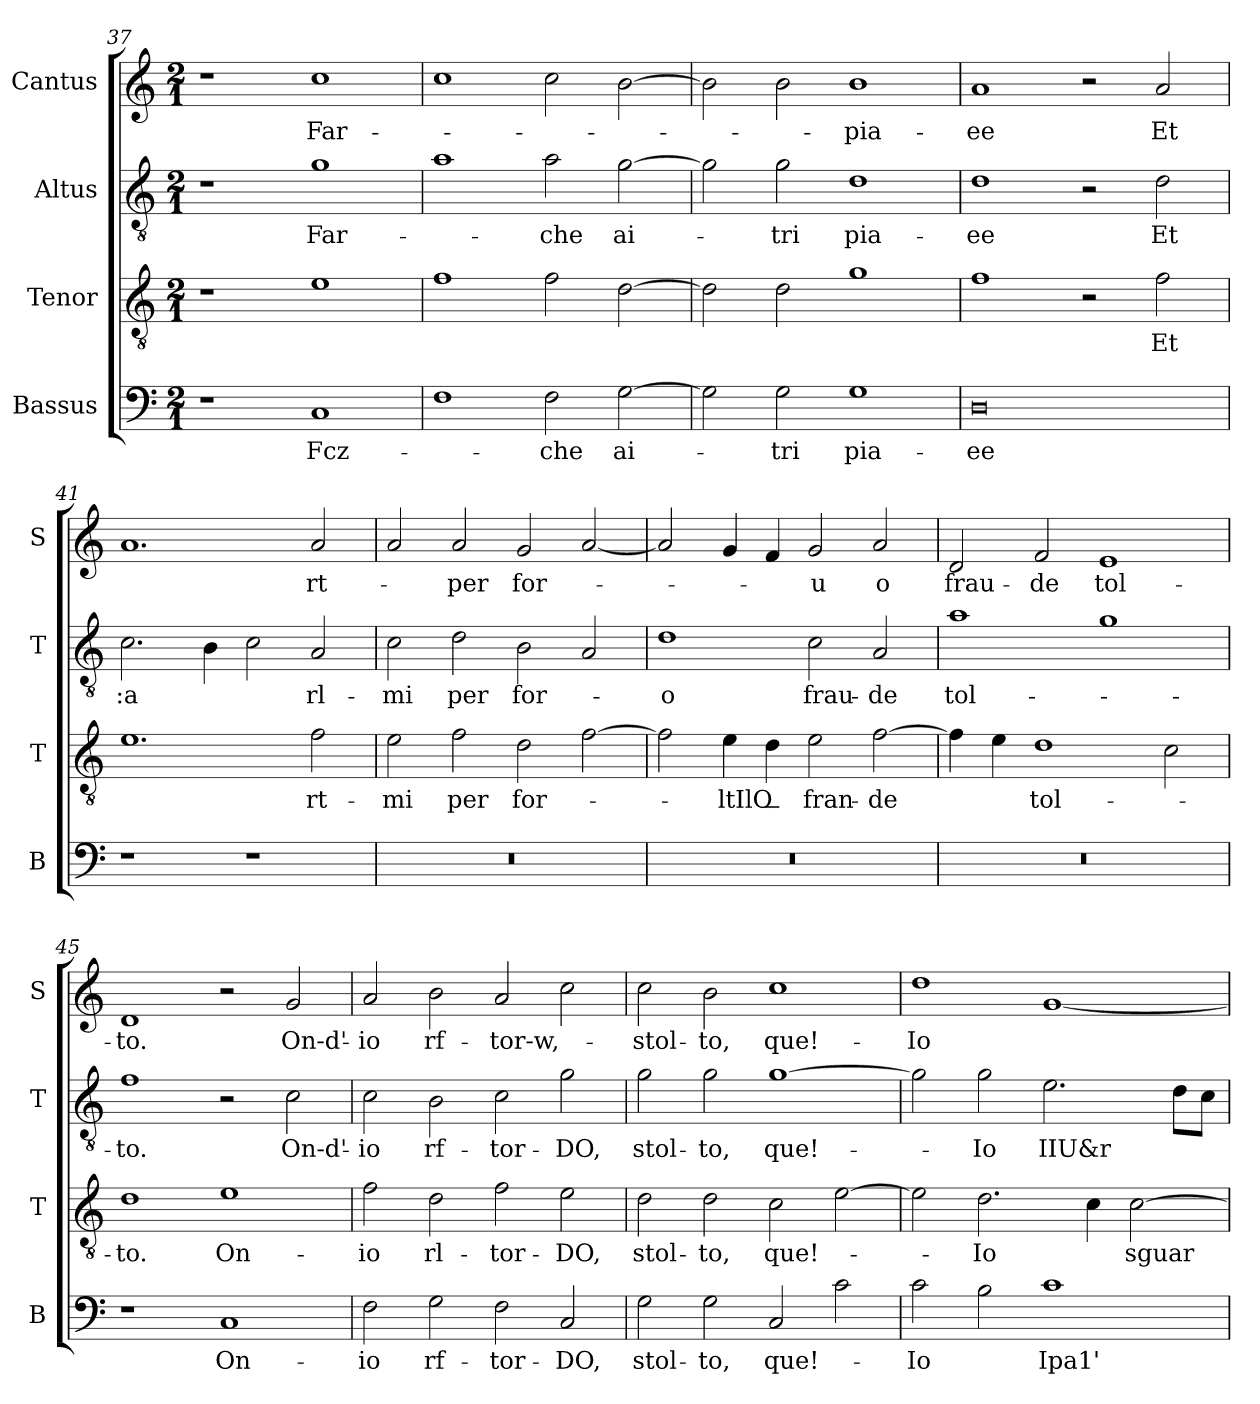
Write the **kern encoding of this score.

**kern	**text	**kern	**text	**kern	**text	**kern	**text
*part4	*part4	*part3	*part3	*part2	*part2	*part1	*part1
*staff4	*staff4	*staff3	*staff3	*staff2	*staff2	*staff1	*staff1
*I"Bassus	*	*I"Tenor	*	*I"Altus	*	*I"Cantus	*
*I'B	*	*I'T	*	*I'T	*	*I'S	*
*clefF4	*	*clefGv2	*	*clefGv2	*	*clefG2	*
*	*	*ITrd7c12	*	*ITrd7c12	*	*	*
*k[]	*	*k[]	*	*k[]	*	*k[]	*
*M2/1	*	*M2/1	*	*M2/1	*	*M2/1	*
=37	=37	=37	=37	=37	=37	=37	=37
1r	.	1r	.	1r	.	1r	.
!	!LO:LY:b	!	!	!	!LO:LY:b	!	!LO:LY:b
1C	Fcz-	1E	.	1G	Far-	1cc	Far-
=38	=38	=38	=38	=38	=38	=38	=38
1F	.	1F	.	1A	.	1cc	.
!	!LO:LY:b	!	!	!	!LO:LY:b	!	!
2F\	che	2F\	.	2A\	che	2cc\	.
!	!LO:LY:b	!	!	!	!LO:LY:b	!	!
[2G\	ai-	[2D\	.	[2G\	ai-	[2b\	.
=39	=39	=39	=39	=39	=39	=39	=39
2G\]	.	2D\]	.	2G\]	.	2b\]	.
!	!LO:LY:b	!	!	!	!LO:LY:b	!	!
2G\	tri	2D\	.	2G\	tri	2b\	.
!	!LO:LY:b	!	!	!	!LO:LY:b	!	!LO:LY:b
1G	pia-	1G	.	1D	pia-	1b	pia-
=40	=40	=40	=40	=40	=40	=40	=40
!	!LO:LY:b	!	!	!	!LO:LY:b	!	!LO:LY:b
0D	ee	1F	.	1D	ee	1a	ee
.	.	2r	.	2r	.	2r	.
!	!	!	!LO:LY:b	!	!LO:LY:b	!	!LO:LY:b
.	.	2F\	Et	2D\	Et	2a/	Et
!!LO:PB:g=z
=41	=41	=41	=41	=41	=41	=41	=41
!	!	!	!	!	!LO:LY:b	!	!
1r	.	1.E	.	2.C\	:a	1.a	.
.	.	.	.	4BB\	.	.	.
1r	.	.	.	2C\	.	.	.
!	!	!	!LO:LY:b	!	!LO:LY:b	!	!LO:LY:b
.	.	2F\	rt-	2AA/	rl-	2a/	rt-
=42	=42	=42	=42	=42	=42	=42	=42
!	!	!	!LO:LY:b	!	!LO:LY:b	!	!
0r	.	2E\	mi	2C\	mi	2a/	.
!	!	!	!LO:LY:b	!	!LO:LY:b	!	!LO:LY:b
.	.	2F\	per	2D\	per	2a/	per
!	!	!	!LO:LY:b	!	!LO:LY:b	!	!LO:LY:b
.	.	2D\	for-	2BB\	for-	2g/	for-
.	.	[2F\	.	2AA/	.	[2a/	.
=43	=43	=43	=43	=43	=43	=43	=43
!	!	!	!	!	!LO:LY:b	!	!
0r	.	2F\]	.	1D	o	2a/]	.
!	!	!	!LO:LY:b	!	!	!	!
.	.	4E\	ltIlO_	.	.	4g/	.
.	.	4D\	.	.	.	4f/	.
!	!	!	!LO:LY:b	!	!LO:LY:b	!	!LO:LY:b
.	.	2E\	fran-	2C\	frau-	2g/	u
!	!	!	!LO:LY:b	!	!LO:LY:b	!	!LO:LY:b
.	.	[2F\	de	2AA/	de	2a/	o
=44	=44	=44	=44	=44	=44	=44	=44
!	!	!	!	!	!LO:LY:b	!	!LO:LY:b
0r	.	4F\]	.	1A	tol-	2d/	frau-
.	.	4E\	.	.	.	.	.
!	!	!	!LO:LY:b	!	!	!	!LO:LY:b
.	.	1D	tol-	.	.	2f/	de
!	!	!	!	!	!	!	!LO:LY:b
.	.	.	.	1G	.	1e	tol-
.	.	2C\	.	.	.	.	.
!!LO:LB:g=z
=45	=45	=45	=45	=45	=45	=45	=45
!	!	!	!LO:LY:b	!	!LO:LY:b	!	!LO:LY:b
1r	.	1D	to.	1F	to.	1d	to.
!	!LO:LY:b	!	!LO:LY:b	!	!	!	!
1C	On-	1E	On-	2r	.	2r	.
!	!	!	!	!	!LO:LY:b	!	!LO:LY:b
.	.	.	.	2C\	On-d'-	2g/	On-d'-
=46	=46	=46	=46	=46	=46	=46	=46
!	!LO:LY:b	!	!LO:LY:b	!	!LO:LY:b	!	!LO:LY:b
2F\	io	2F\	io	2C\	io	2a/	io
!	!LO:LY:b	!	!LO:LY:b	!	!LO:LY:b	!	!LO:LY:b
2G\	rf-	2D\	rl-	2BB\	rf-	2b\	rf-
!	!LO:LY:b	!	!LO:LY:b	!	!LO:LY:b	!	!LO:LY:b
2F\	tor-	2F\	tor-	2C\	tor-	2a/	tor-w,-
!	!LO:LY:b	!	!LO:LY:b	!	!LO:LY:b	!	!
2C/	DO,	2E\	DO,	2G\	DO,	2cc\	.
=47	=47	=47	=47	=47	=47	=47	=47
!	!LO:LY:b	!	!LO:LY:b	!	!LO:LY:b	!	!LO:LY:b
2G\	stol-	2D\	stol-	2G\	stol-	2cc\	stol-
!	!LO:LY:b	!	!LO:LY:b	!	!LO:LY:b	!	!LO:LY:b
2G\	to,	2D\	to,	2G\	to,	2b\	to,
!	!LO:LY:b	!	!LO:LY:b	!	!LO:LY:b	!	!LO:LY:b
2C/	que!-	2C\	que!-	[1G	que!-	1cc	que!-
2c\	.	[2E\	.	.	.	.	.
=48	=48	=48	=48	=48	=48	=48	=48
!	!LO:LY:b	!	!	!	!	!	!LO:LY:b
2c\	Io	2E\]	.	2G\]	.	1dd	Io
!	!	!	!LO:LY:b	!	!LO:LY:b	!	!
2B\	.	2.D\	Io	2G\	Io	.	.
!	!LO:LY:b	!	!	!	!LO:LY:b	!	!
1c	Ipa1'	.	.	2.E\	IIU&r	[1g	.
.	.	4C\	.	.	.	.	.
!	!	!	!LO:LY:b	!	!	!	!
.	.	[2C\	sguar-	.	.	.	.
.	.	.	.	8D\L	.	.	.
.	.	.	.	8C\J	.	.	.
=	=	=	=	=	=	=	=
*-	*-	*-	*-	*-	*-	*-	*-
